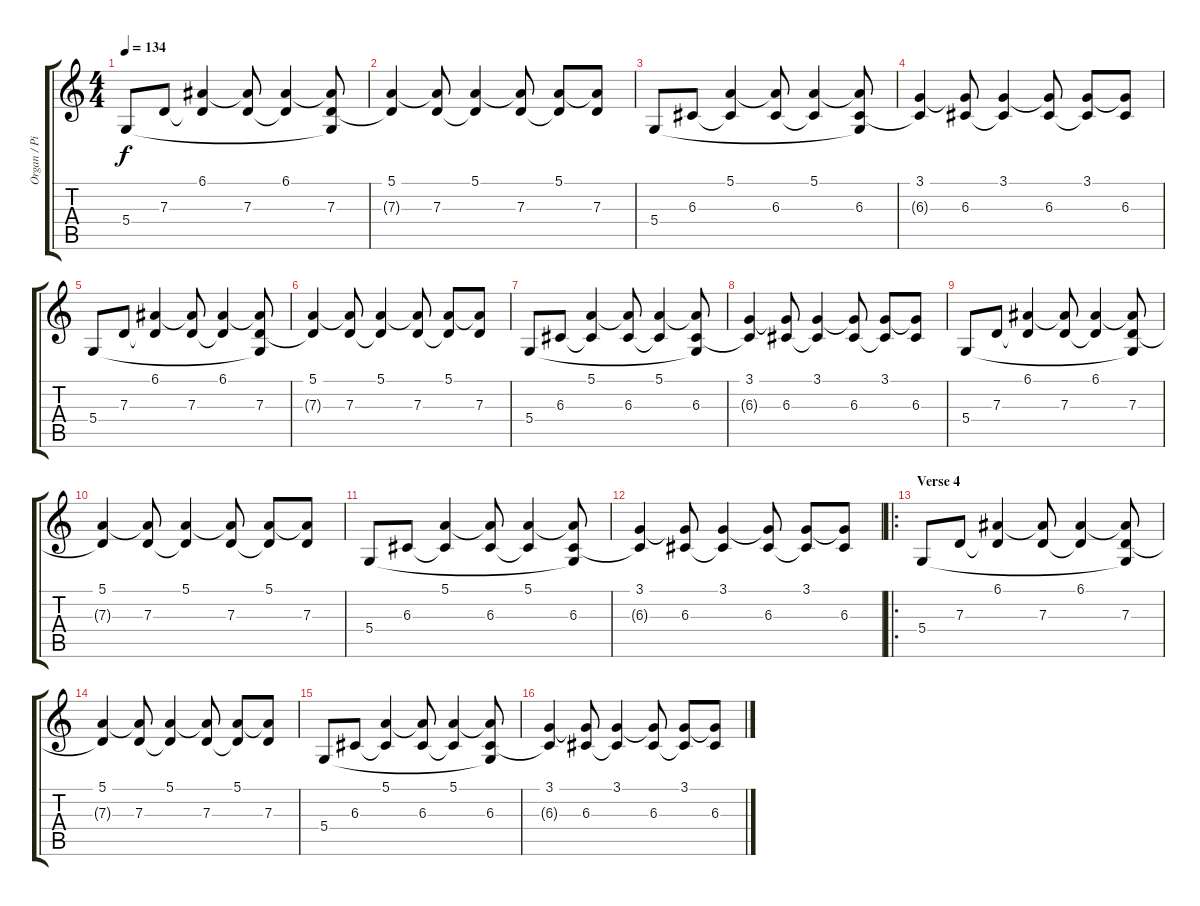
\track ("Organ / Piano" "Organ / Pi") {instrument drawbarorgan}
\staff {score tabs}
\tuning (E4 B3 G3 D3 A2 E2) {hide}
\ts (4 4)
\tempo 134
\clef g2
\ks c
5.4.8{dy f volume 16 instrument brightacousticpiano} 7.3.8 (6.1 7.3{t}).4 (6.1{t} 7.3).8 (6.1 7.3{t}).4 (6.1{t} 7.3 5.4{t}).8 |
(5.1 7.3{t}).4 (5.1{t} 7.3).8 (5.1 7.3{t}).4 (5.1{t} 7.3).8 (5.1 7.3{t}).8 (5.1{t} 7.3).8 |
5.4.8{volume 16 instrument brightacousticpiano} 6.3.8 (5.1 6.3{t}).4 (5.1{t} 6.3).8 (5.1 6.3{t}).4 (5.1{t} 6.3 5.4{t}).8 |
(3.1 6.3{t}).4 (3.1{t} 6.3).8 (3.1 6.3{t}).4 (3.1{t} 6.3).8 (3.1 6.3{t}).8 (3.1{t} 6.3).8 |
5.4.8{volume 16 instrument brightacousticpiano} 7.3.8 (6.1 7.3{t}).4 (6.1{t} 7.3).8 (6.1 7.3{t}).4 (6.1{t} 7.3 5.4{t}).8 |
(5.1 7.3{t}).4 (5.1{t} 7.3).8 (5.1 7.3{t}).4 (5.1{t} 7.3).8 (5.1 7.3{t}).8 (5.1{t} 7.3).8 |
5.4.8{volume 16 instrument brightacousticpiano} 6.3.8 (5.1 6.3{t}).4 (5.1{t} 6.3).8 (5.1 6.3{t}).4 (5.1{t} 6.3 5.4{t}).8 |
(3.1 6.3{t}).4 (3.1{t} 6.3).8 (3.1 6.3{t}).4 (3.1{t} 6.3).8 (3.1 6.3{t}).8 (3.1{t} 6.3).8 |
5.4.8{volume 16 instrument brightacousticpiano} 7.3.8 (6.1 7.3{t}).4 (6.1{t} 7.3).8 (6.1 7.3{t}).4 (6.1{t} 7.3 5.4{t}).8 |
(5.1 7.3{t}).4 (5.1{t} 7.3).8 (5.1 7.3{t}).4 (5.1{t} 7.3).8 (5.1 7.3{t}).8 (5.1{t} 7.3).8 |
5.4.8{volume 16 instrument brightacousticpiano} 6.3.8 (5.1 6.3{t}).4 (5.1{t} 6.3).8 (5.1 6.3{t}).4 (5.1{t} 6.3 5.4{t}).8 |
(3.1 6.3{t}).4 (3.1{t} 6.3).8 (3.1 6.3{t}).4 (3.1{t} 6.3).8 (3.1 6.3{t}).8 (3.1{t} 6.3).8 |
\ro
\section ("" "Verse 4")
5.4.8{volume 16 instrument brightacousticpiano} 7.3.8 (6.1 7.3{t}).4 (6.1{t} 7.3).8 (6.1 7.3{t}).4 (6.1{t} 7.3 5.4{t}).8 |
(5.1 7.3{t}).4 (5.1{t} 7.3).8 (5.1 7.3{t}).4 (5.1{t} 7.3).8 (5.1 7.3{t}).8 (5.1{t} 7.3).8 |
5.4.8{volume 16 instrument brightacousticpiano} 6.3.8 (5.1 6.3{t}).4 (5.1{t} 6.3).8 (5.1 6.3{t}).4 (5.1{t} 6.3 5.4{t}).8 |
(3.1 6.3{t}).4 (3.1{t} 6.3).8 (3.1 6.3{t}).4 (3.1{t} 6.3).8 (3.1 6.3{t}).8 (3.1{t} 6.3).8
